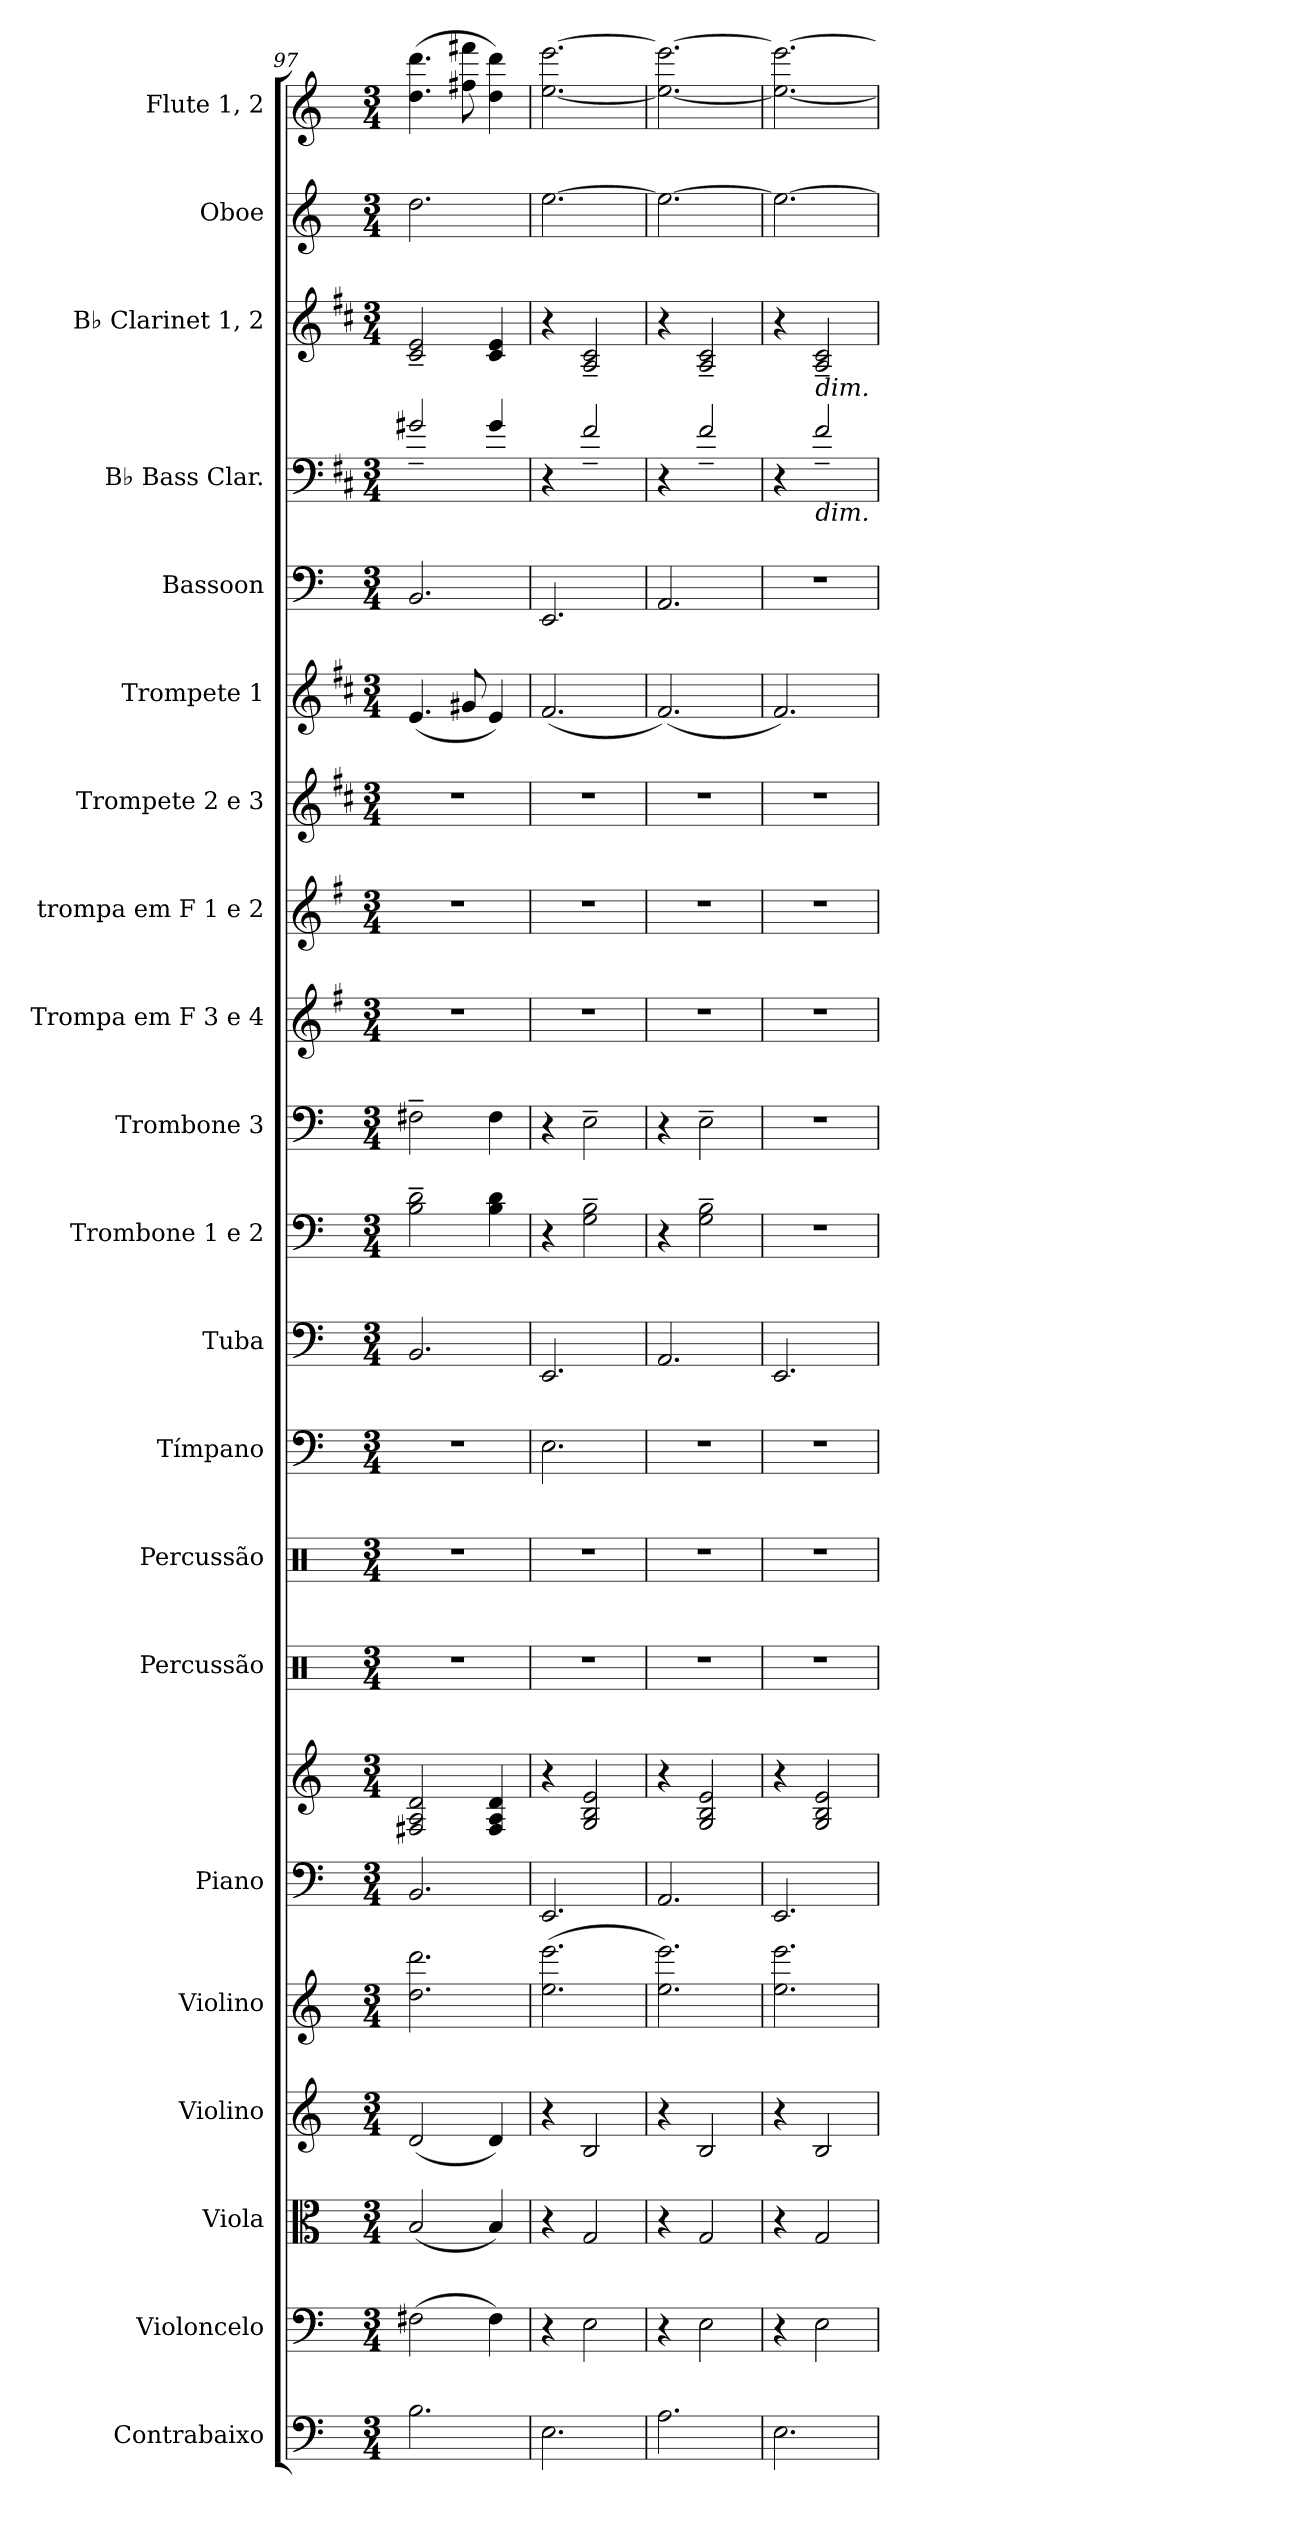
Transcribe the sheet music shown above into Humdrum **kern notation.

**kern	**kern	**kern	**kern	**kern	**kern	**kern	**kern	**kern	**kern	**kern	**kern	**kern	**kern	**kern	**kern	**kern	**kern	**kern	**kern	**kern	**kern
*part21	*part20	*part19	*part18	*part17	*part16	*part16	*part15	*part14	*part13	*part12	*part11	*part10	*part9	*part8	*part7	*part6	*part5	*part4	*part3	*part2	*part1
*staff22	*staff21	*staff20	*staff19	*staff18	*staff17	*staff16	*staff15	*staff14	*staff13	*staff12	*staff11	*staff10	*staff9	*staff8	*staff7	*staff6	*staff5	*staff4	*staff3	*staff2	*staff1
*I"Contrabaixo	*I"Violoncelo	*I"Viola	*I"Violino	*I"Violino	*I"Piano	*	*I"Percussão	*I"Percussão	*I"Tímpano	*I"Tuba	*I"Trombone 1 e 2	*I"Trombone 3	*I"Trompa em F 3 e 4	*I"trompa em F 1 e 2	*I"Trompete 2 e 3	*I"Trompete 1	*I"Bassoon	*I"B♭ Bass Clar.	*I"B♭ Clarinet 1, 2	*I"Oboe	*I"Flute 1, 2
*I'Cb.	*I'Vc.	*I'Vla	*I'Vln.	*I'Vln.	*I'Pno	*	*I'Perc.	*I'Perc.	*	*I'Tba.	*I'Tbn.	*I'Tbn.	*I'Trom. F 3, 4	*I'Trom. 1,2	*I'Tpt. 2, 3	*	*I'Bsn.	*I'B♭ B. Cl.	*I'B♭ Cl. 1, 2	*I'Ob.	*I'Fl. 1, 2
*clefF4	*clefF4	*clefC3	*clefG2	*clefG2	*clefF4	*clefG2	*clefX	*clefX	*clefF4	*clefF4	*clefF4	*clefF4	*clefG2	*clefG2	*clefG2	*clefG2	*clefF4	*clefF4	*clefG2	*clefG2	*clefG2
*ITrd7c12	*	*	*	*	*	*	*	*	*	*	*	*	*ITrd4c7	*ITrd4c7	*ITrd1c2	*ITrd1c2	*	*ITrd1c2	*ITrd1c2	*	*
*k[]	*k[]	*k[]	*k[]	*k[]	*k[]	*k[]	*k[]	*k[]	*k[]	*k[]	*k[]	*k[]	*k[]	*k[]	*k[]	*k[]	*k[]	*k[]	*k[]	*k[]	*k[]
*M3/4	*M3/4	*M3/4	*M3/4	*M3/4	*M3/4	*M3/4	*M3/4	*M3/4	*M3/4	*M3/4	*M3/4	*M3/4	*M3/4	*M3/4	*M3/4	*M3/4	*M3/4	*M3/4	*M3/4	*M3/4	*M3/4
=97	=97	=97	=97	=97	=97	=97	=97	=97	=97	=97	=97	=97	=97	=97	=97	=97	=97	=97	=97	=97	=97
2.BB\	(>2F#X\	(<2B/	(<2d/	2.dd\ 2.ddd\	2.BB/	2F#X/ 2A/ 2d/	2.r	2.r	2.r	2.BB/	2B\~ 2d\~	2F#X~\	2.r	2.r	2.r	(<4.d/	2.BB/	2f#X~/	2B/~ 2d/~	2.dd\	(>4.dd\ 4.ddd\
.	.	.	.	.	.	.	.	.	.	.	.	.	.	.	.	8f#X/	.	.	.	.	8ff#X\ 8fff#X\
.	4F#\)	4B/)	4d/)	.	.	4F#/ 4A/ 4d/	.	.	.	.	4B\ 4d\	4F#\	.	.	.	4d/)	.	4f#/	4B/ 4d/	.	4dd\ 4ddd\)
=98	=98	=98	=98	=98	=98	=98	=98	=98	=98	=98	=98	=98	=98	=98	=98	=98	=98	=98	=98	=98	=98
2.EE\	4r	4r	4r	(>2.ee\ 2.eee\	2.EE/	4r	2.r	2.r	2.E\	2.EE/	4r	4r	2.r	2.r	2.r	(<2.e/	2.EE/	4r	4r	[2.ee\	[2.ee\ [2.eee\
.	2E\	2G/	2B/	.	.	2G/ 2B/ 2e/	.	.	.	.	2G\~ 2B\~	2E~\	.	.	.	.	.	2e~/	2G/~ 2B/~	.	.
=99	=99	=99	=99	=99	=99	=99	=99	=99	=99	=99	=99	=99	=99	=99	=99	=99	=99	=99	=99	=99	=99
2.AA\	4r	4r	4r	2.ee\ 2.eee\)	2.AA/	4r	2.r	2.r	2.r	2.AA/	4r	4r	2.r	2.r	2.r	(<2.e/)	2.AA/	4r	4r	2.ee\_	2.ee\_ 2.eee\_
.	2E\	2G/	2B/	.	.	2G/ 2B/ 2e/	.	.	.	.	2G\~ 2B\~	2E~\	.	.	.	.	.	2e~/	2G/~ 2B/~	.	.
!!LO:PB:g=z
=100	=100	=100	=100	=100	=100	=100	=100	=100	=100	=100	=100	=100	=100	=100	=100	=100	=100	=100	=100	=100	=100
2.EE\	4r	4r	4r	2.ee\ 2.eee\	2.EE/	4r	2.r	2.r	2.r	2.EE/	2.r	2.r	2.r	2.r	2.r	2.e/)	2.r	4r	4r	2.ee\_	2.ee\_ 2.eee\_
!	!	!	!	!	!	!	!	!	!	!	!	!	!	!	!	!	!	!	!LO:TX:b:i:t=dim.	!	!
!	!	!	!	!	!	!	!	!	!	!	!	!	!	!	!	!	!	!LO:TX:b:i:t=dim.	!	!	!
.	2E\	2G/	2B/	.	.	2G/ 2B/ 2e/	.	.	.	.	.	.	.	.	.	.	.	2e~/	2G/~ 2B/~	.	.
=	=	=	=	=	=	=	=	=	=	=	=	=	=	=	=	=	=	=	=	=	=
*-	*-	*-	*-	*-	*-	*-	*-	*-	*-	*-	*-	*-	*-	*-	*-	*-	*-	*-	*-	*-	*-
